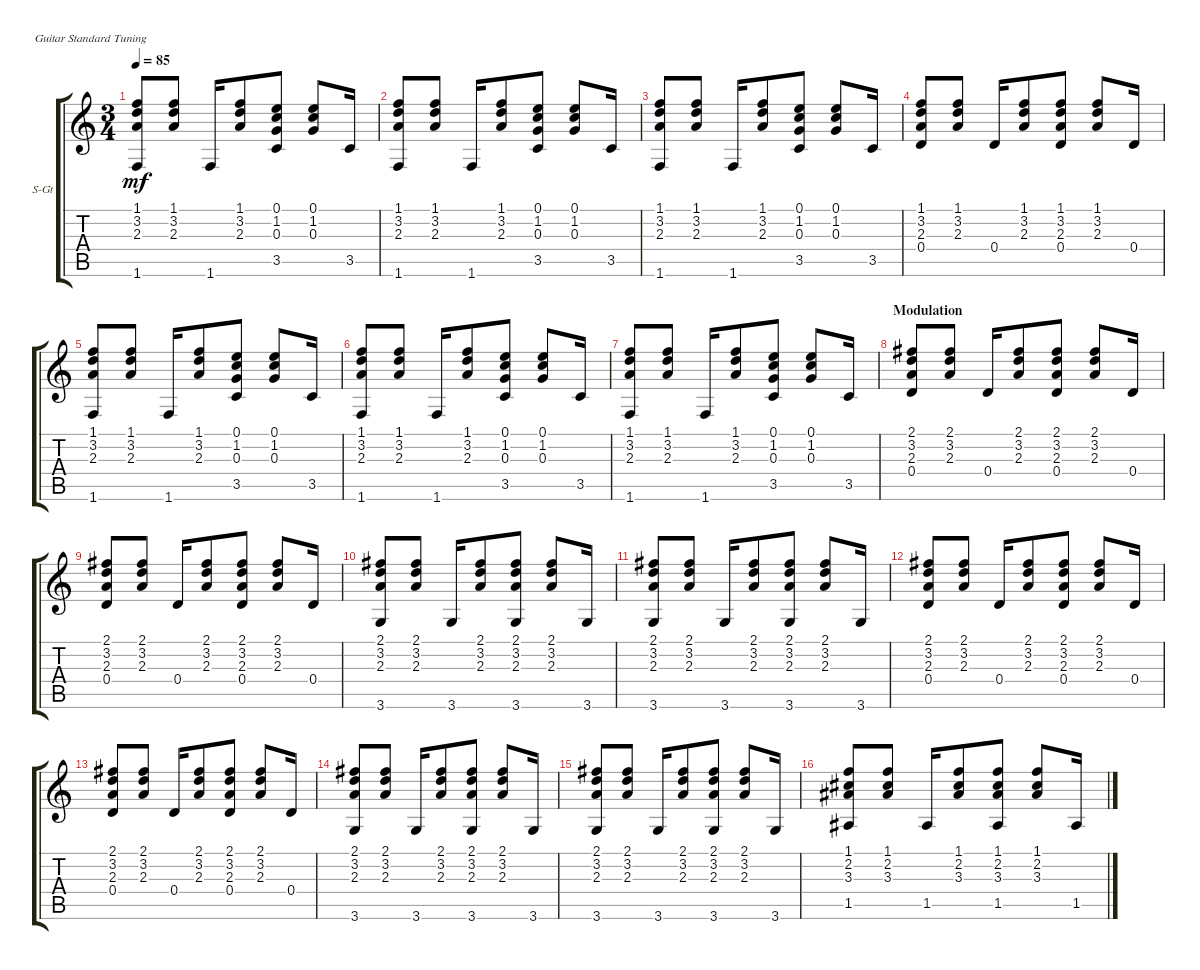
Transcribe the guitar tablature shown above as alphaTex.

\defaultSystemsLayout 4
\bracketExtendMode groupsimilarinstruments
\firstSystemTrackNameOrientation horizontal
\otherSystemsTrackNameOrientation horizontal
\track ("Steel Guitar" "S-Gt") {instrument acousticguitarsteel}
\staff {score tabs}
\tuning (E4 B3 G3 D3 A2 E2)
\ts (3 4)
\tempo 85
\clef g2
\ks c
(1.1 3.2 2.3 1.6).8{dy mf} (1.1 3.2 2.3).8 1.6.16 (1.1 3.2 2.3).8 (0.1 1.2 0.3 3.5).8 (0.1 1.2 0.3).8 3.5.16 |
(1.1 3.2 2.3 1.6).8 (1.1 3.2 2.3).8 1.6.16 (1.1 3.2 2.3).8 (0.1 1.2 0.3 3.5).8 (0.1 1.2 0.3).8 3.5.16 |
(1.1 3.2 2.3 1.6).8 (1.1 3.2 2.3).8 1.6.16 (1.1 3.2 2.3).8 (0.1 1.2 0.3 3.5).8 (0.1 1.2 0.3).8 3.5.16 |
(1.1 3.2 2.3 0.4).8 (1.1 3.2 2.3).8 0.4.16 (1.1 3.2 2.3).8 (1.1 3.2 2.3 0.4).8 (1.1 3.2 2.3).8 0.4.16 |
(1.1 3.2 2.3 1.6).8 (1.1 3.2 2.3).8 1.6.16 (1.1 3.2 2.3).8 (0.1 1.2 0.3 3.5).8 (0.1 1.2 0.3).8 3.5.16 |
(1.1 3.2 2.3 1.6).8 (1.1 3.2 2.3).8 1.6.16 (1.1 3.2 2.3).8 (0.1 1.2 0.3 3.5).8 (0.1 1.2 0.3).8 3.5.16 |
(1.1 3.2 2.3 1.6).8 (1.1 3.2 2.3).8 1.6.16 (1.1 3.2 2.3).8 (0.1 1.2 0.3 3.5).8 (0.1 1.2 0.3).8 3.5.16 |
\section ("" "Modulation")
(2.1 3.2 2.3 0.4).8 (2.1 3.2 2.3).8 0.4.16 (2.1 3.2 2.3).8 (2.1 3.2 2.3 0.4).8 (2.1 3.2 2.3).8 0.4.16 |
(2.1 3.2 2.3 0.4).8 (2.1 3.2 2.3).8 0.4.16 (2.1 3.2 2.3).8 (2.1 3.2 2.3 0.4).8 (2.1 3.2 2.3).8 0.4.16 |
(2.1 3.2 2.3 3.6).8 (2.1 3.2 2.3).8 3.6.16 (2.1 3.2 2.3).8 (2.1 3.2 2.3 3.6).8 (2.1 3.2 2.3).8 3.6.16 |
(2.1 3.2 2.3 3.6).8 (2.1 3.2 2.3).8 3.6.16 (2.1 3.2 2.3).8 (2.1 3.2 2.3 3.6).8 (2.1 3.2 2.3).8 3.6.16 |
(2.1 3.2 2.3 0.4).8 (2.1 3.2 2.3).8 0.4.16 (2.1 3.2 2.3).8 (2.1 3.2 2.3 0.4).8 (2.1 3.2 2.3).8 0.4.16 |
(2.1 3.2 2.3 0.4).8 (2.1 3.2 2.3).8 0.4.16 (2.1 3.2 2.3).8 (2.1 3.2 2.3 0.4).8 (2.1 3.2 2.3).8 0.4.16 |
(2.1 3.2 2.3 3.6).8 (2.1 3.2 2.3).8 3.6.16 (2.1 3.2 2.3).8 (2.1 3.2 2.3 3.6).8 (2.1 3.2 2.3).8 3.6.16 |
(2.1 3.2 2.3 3.6).8 (2.1 3.2 2.3).8 3.6.16 (2.1 3.2 2.3).8 (2.1 3.2 2.3 3.6).8 (2.1 3.2 2.3).8 3.6.16 |
\scale
0.205671 (1.1 2.2 3.3 1.5).8 (1.1 2.2 3.3).8 1.5.16 (1.1 2.2 3.3).8 (1.1 2.2 3.3 1.5).8 (1.1 2.2 3.3).8 1.5.16
